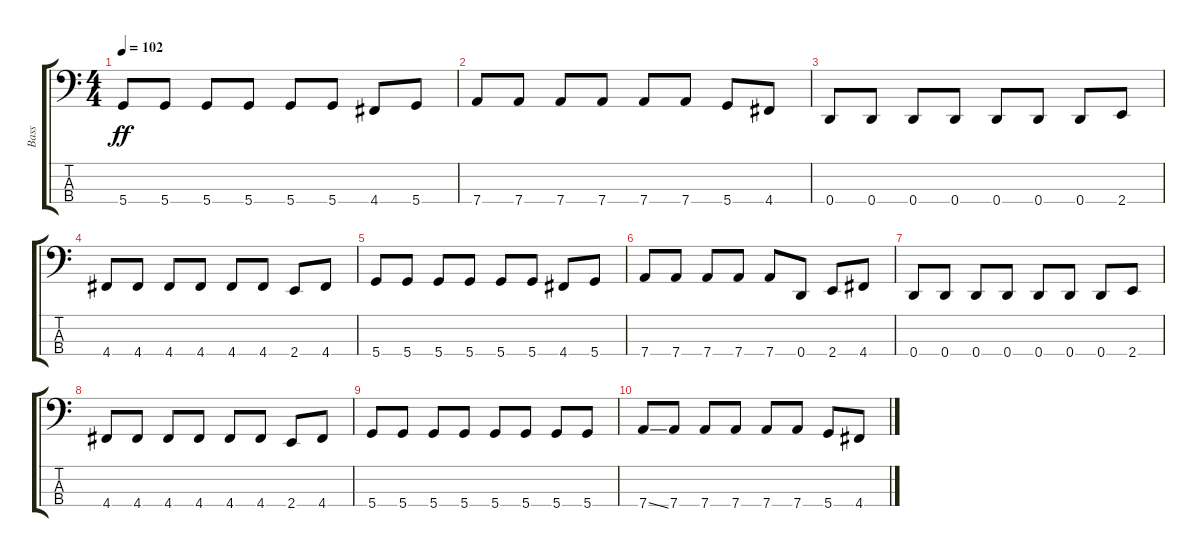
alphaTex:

\track ("Bass" "Bass") {instrument electricbasspick}
\staff {score tabs}
\tuning (F2 C2 G1 D1) {hide}
\ts (4 4)
\tempo 102
\clef f4
\ks c
5.4.8{dy ff} 5.4.8 5.4.8 5.4.8 5.4.8 5.4.8 4.4.8 5.4.8 |
7.4.8 7.4.8 7.4.8 7.4.8 7.4.8 7.4.8 5.4.8 4.4.8 |
0.4.8 0.4.8 0.4.8 0.4.8 0.4.8 0.4.8 0.4.8 2.4.8 |
4.4.8 4.4.8 4.4.8 4.4.8 4.4.8 4.4.8 2.4.8 4.4.8 |
5.4.8 5.4.8 5.4.8 5.4.8 5.4.8 5.4.8 4.4.8 5.4.8 |
7.4.8 7.4.8 7.4.8 7.4.8 7.4.8 0.4.8 2.4.8 4.4.8 |
0.4.8 0.4.8 0.4.8 0.4.8 0.4.8 0.4.8 0.4.8 2.4.8 |
4.4.8 4.4.8 4.4.8 4.4.8 4.4.8 4.4.8 2.4.8 4.4.8 |
5.4.8 5.4.8 5.4.8 5.4.8 5.4.8 5.4.8 5.4.8 5.4.8 |
7.4{ss}.8 7.4.8 7.4.8 7.4.8 7.4.8 7.4.8 5.4.8 4.4.8
